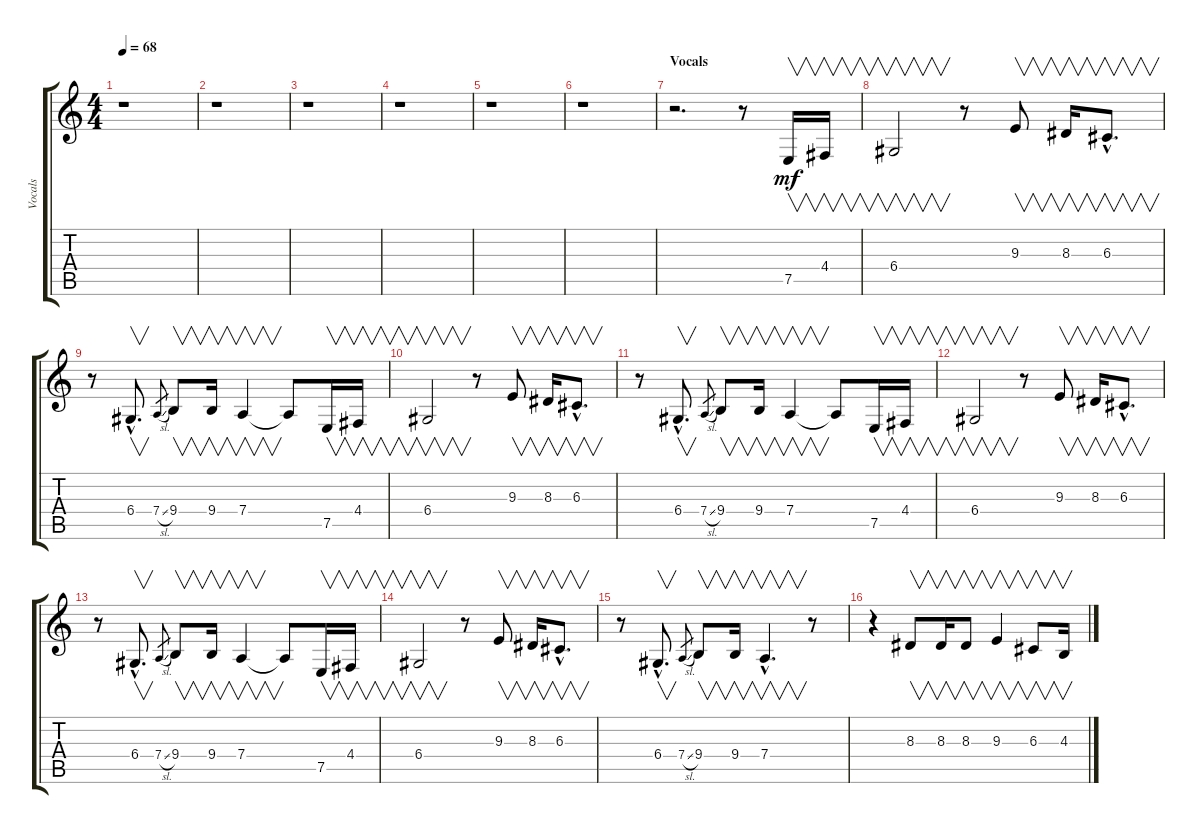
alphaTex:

\track ("Vocals" "Vocals") {instrument choiraahs}
\staff {score tabs}
\tuning (E4 B3 G3 D3 A2 E2) {hide}
\ts (4 4)
\tempo 68
\clef g2
\ks c
r.1{dy mf instrument choiraahs} |
r.1 |
r.1 |
r.1 |
r.1 |
r.1 |
\section ("" "Vocals")
r.2{d} r.8 7.5.16{v} 4.4.16{v} |
6.4.2{v} r.8 9.3.8{v} 8.3.16{v} 6.3{hac}.8{v d} |
r.8 6.4{hac}.8{v d} 7.4{sl}.8{gr} 9.4.8{v} 9.4.16{v} 7.4.4{v} 7.4{t}.8 7.5.16{v} 4.4.16{v} |
6.4.2{v} r.8 9.3.8{v} 8.3.16{v} 6.3{hac}.8{v d} |
r.8 6.4{hac}.8{v d} 7.4{sl}.8{gr} 9.4.8{v} 9.4.16{v} 7.4.4{v} 7.4{t}.8 7.5.16{v} 4.4.16{v} |
6.4.2{v} r.8 9.3.8{v} 8.3.16{v} 6.3{hac}.8{v d} |
r.8 6.4{hac}.8{v d} 7.4{sl}.8{gr} 9.4.8{v} 9.4.16{v} 7.4.4{v} 7.4{t}.8 7.5.16{v} 4.4.16{v} |
6.4.2{v} r.8 9.3.8{v} 8.3.16{v} 6.3{hac}.8{v d} |
r.8 6.4{hac}.8{v d} 7.4{sl}.8{gr} 9.4.8{v} 9.4.16{v} 7.4{hac}.4{v d} r.8 |
r.4 8.3.8{v} 8.3.16{v} 8.3.8{v} 9.3.4{v} 6.3.8{v} 4.3.16{v}
